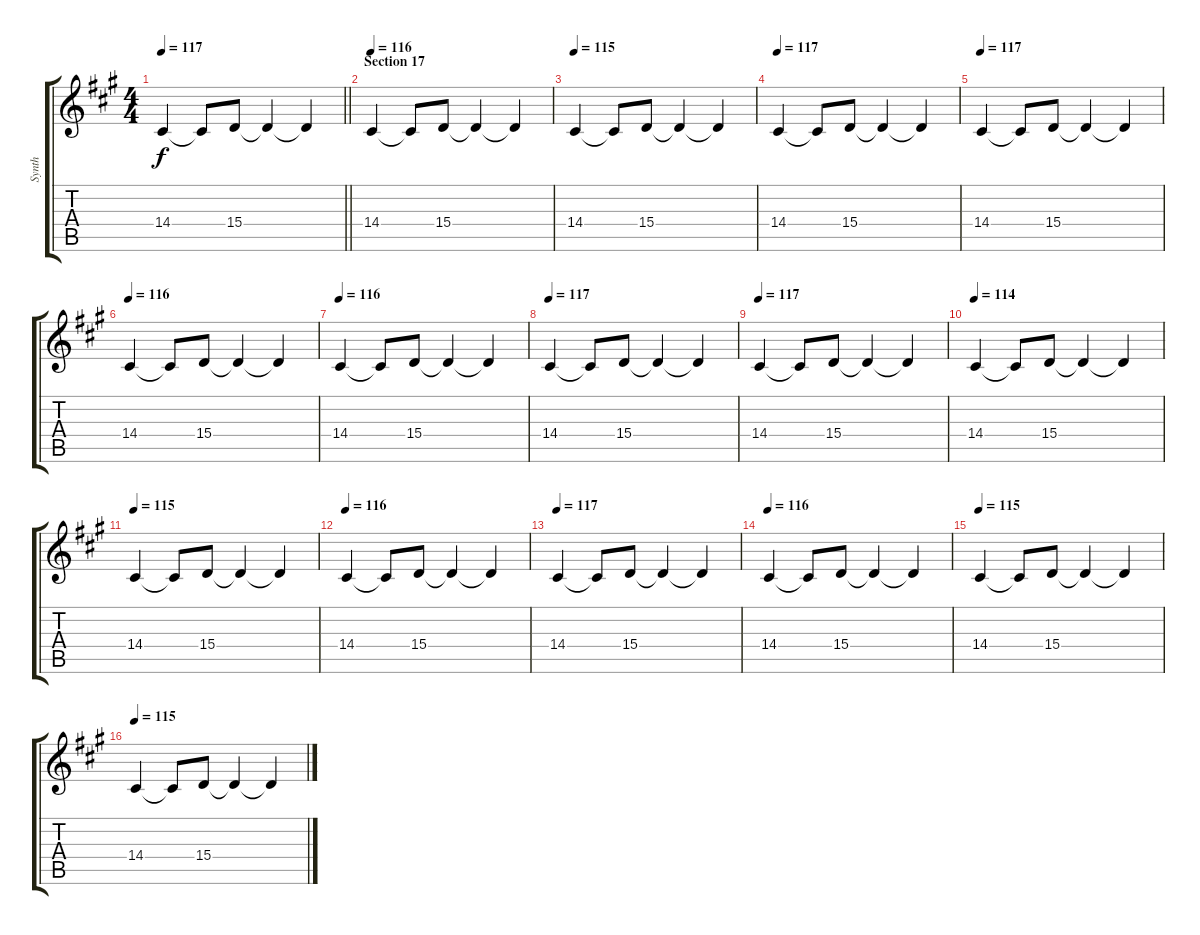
\track ("Synth" "Synth") {instrument stringensemble1}
\staff {score tabs}
\tuning (B3 Ab3 E3 B2 Gb2 B1) {hide}
\ts (4 4)
\tempo 117
\clef g2
\barLineRight lightlight
\ks f#minor
14.4.4{dy f} 14.4{t}.8 15.4.8 15.4{t}.4 15.4{t}.4 |
\section ("" "Section 17")
\tempo 116
14.4.4 14.4{t}.8 15.4.8 15.4{t}.4 15.4{t}.4 |
\tempo 115
14.4.4 14.4{t}.8 15.4.8 15.4{t}.4 15.4{t}.4 |
\tempo 117
14.4.4 14.4{t}.8 15.4.8 15.4{t}.4 15.4{t}.4 |
\tempo 117
14.4.4 14.4{t}.8 15.4.8 15.4{t}.4 15.4{t}.4 |
\tempo 116
14.4.4 14.4{t}.8 15.4.8 15.4{t}.4 15.4{t}.4 |
\tempo 116
14.4.4 14.4{t}.8 15.4.8 15.4{t}.4 15.4{t}.4 |
\tempo 117
14.4.4 14.4{t}.8 15.4.8 15.4{t}.4 15.4{t}.4 |
\tempo 117
14.4.4 14.4{t}.8 15.4.8 15.4{t}.4 15.4{t}.4 |
\tempo 114
14.4.4 14.4{t}.8 15.4.8 15.4{t}.4 15.4{t}.4 |
\tempo 115
14.4.4 14.4{t}.8 15.4.8 15.4{t}.4 15.4{t}.4 |
\tempo 116
14.4.4 14.4{t}.8 15.4.8 15.4{t}.4 15.4{t}.4 |
\tempo 117
14.4.4 14.4{t}.8 15.4.8 15.4{t}.4 15.4{t}.4 |
\tempo 116
14.4.4 14.4{t}.8 15.4.8 15.4{t}.4 15.4{t}.4 |
\tempo 115
14.4.4 14.4{t}.8 15.4.8 15.4{t}.4 15.4{t}.4 |
\tempo 115
14.4.4 14.4{t}.8 15.4.8 15.4{t}.4 15.4{t}.4
